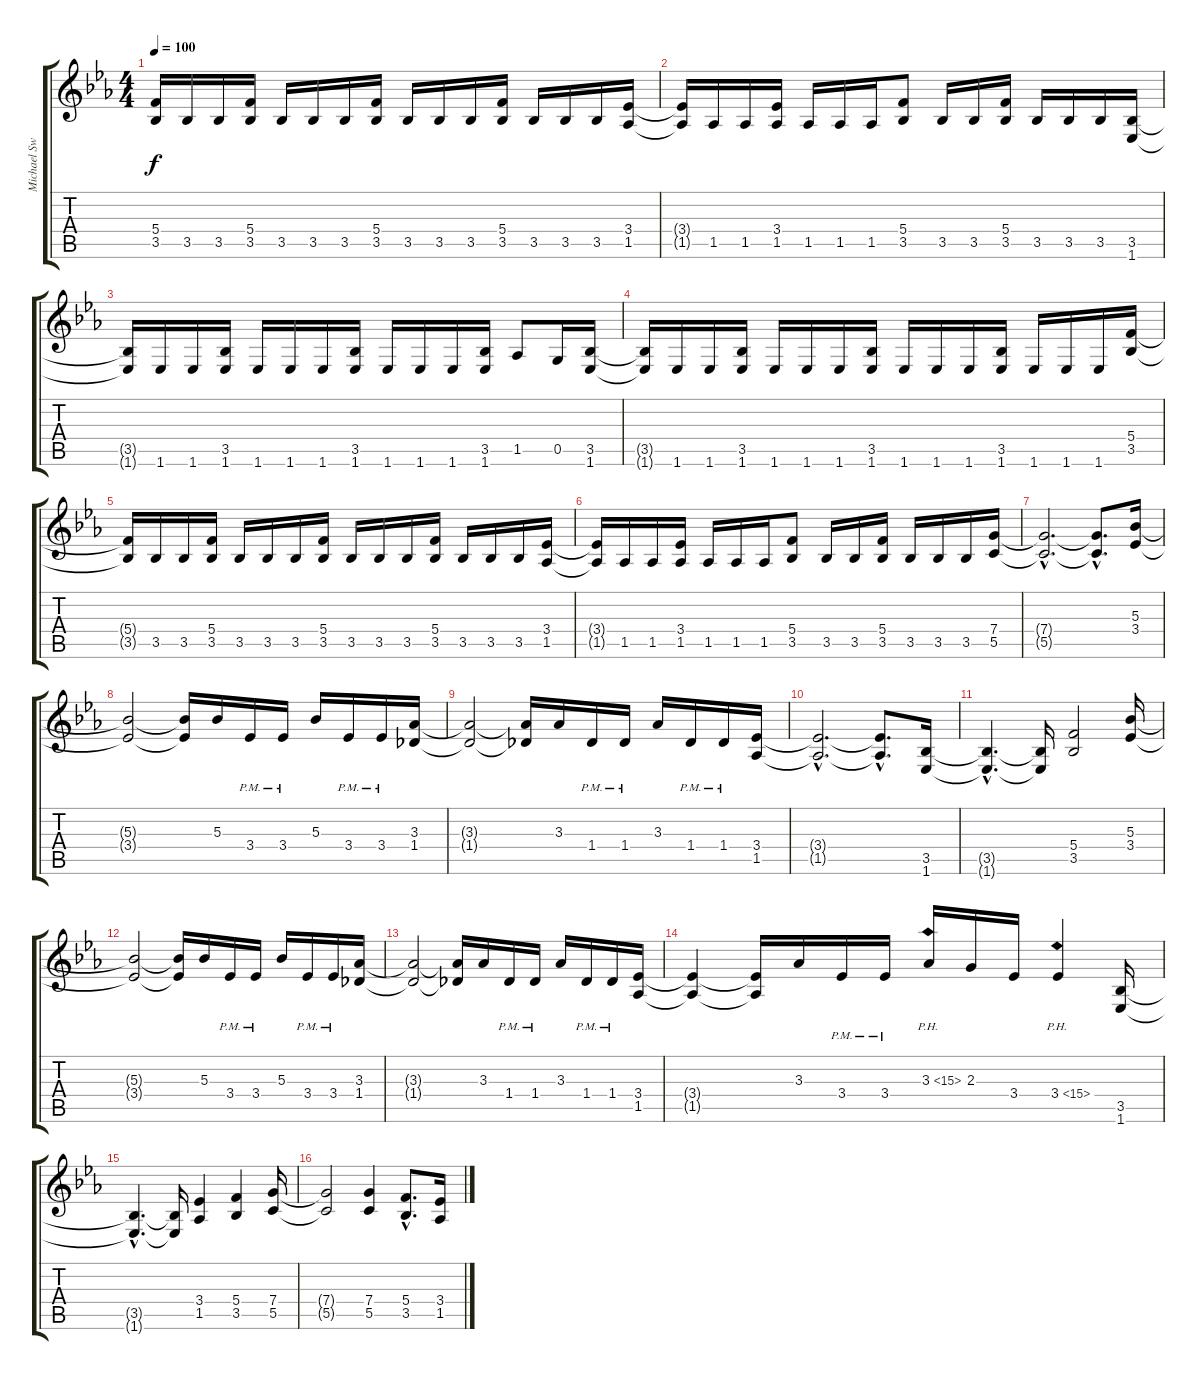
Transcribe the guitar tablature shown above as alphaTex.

\track ("Michael Sweet" "Michael Sw") {instrument distortionguitar}
\staff {score tabs}
\tuning (D4 A3 F3 C3 G2 D2) {hide}
\ts (4 4)
\tempo 100
\clef g2
\ks cminor
(5.4{t} 3.5{t}).16{dy f} 3.5.16 3.5.16 (5.4 3.5).16 3.5.16 3.5.16 3.5.16 (5.4 3.5).16 3.5.16 3.5.16 3.5.16 (5.4 3.5).16 3.5.16 3.5.16 3.5.16 (3.4 1.5).16 |
(3.4{t} 1.5{t}).16 1.5.16 1.5.16 (3.4 1.5).16 1.5.16 1.5.16 1.5.16 (5.4 3.5).8 3.5.16 3.5.16 (5.4 3.5).16 3.5.16 3.5.16 3.5.16 (3.5 1.6).16 |
(3.5{t} 1.6{t}).16 1.6.16 1.6.16 (3.5 1.6).16 1.6.16 1.6.16 1.6.16 (3.5 1.6).16 1.6.16 1.6.16 1.6.16 (3.5 1.6).16 1.5.8 0.5.16 (3.5 1.6).16 |
(3.5{t} 1.6{t}).16 1.6.16 1.6.16 (3.5 1.6).16 1.6.16 1.6.16 1.6.16 (3.5 1.6).16 1.6.16 1.6.16 1.6.16 (3.5 1.6).16 1.6.16 1.6.16 1.6.16 (5.4 3.5).16 |
(5.4{t} 3.5{t}).16 3.5.16 3.5.16 (5.4 3.5).16 3.5.16 3.5.16 3.5.16 (5.4 3.5).16 3.5.16 3.5.16 3.5.16 (5.4 3.5).16 3.5.16 3.5.16 3.5.16 (3.4 1.5).16 |
(3.4{t} 1.5{t}).16 1.5.16 1.5.16 (3.4 1.5).16 1.5.16 1.5.16 1.5.16 (5.4 3.5).8 3.5.16 3.5.16 (5.4 3.5).16 3.5.16 3.5.16 3.5.16 (7.4 5.5).16 |
(7.4{hac t} 5.5{hac t}).2{d} (7.4{hac t} 5.5{hac t}).8{d} (5.3 3.4).16 |
(5.3{t} 3.4{t}).2 (5.3{t} 3.4{t}).16 5.3.16 3.4{pm}.16 3.4{pm}.16 5.3.16 3.4{pm}.16 3.4{pm}.16 (3.3 1.4).16 |
(3.3{t} 1.4{t}).2 (3.3{t} 1.4{t}).16 3.3.16 1.4{pm}.16 1.4{pm}.16 3.3.16 1.4{pm}.16 1.4{pm}.16 (3.4 1.5).16 |
(3.4{hac t} 1.5{hac t}).2{d} (3.4{hac t} 1.5{hac t}).8{d} (3.5 1.6).16 |
(3.5{hac t} 1.6{hac t}).4{d} (3.5{t} 1.6{t}).16 (5.4 3.5).2 (5.3 3.4).16 |
(5.3{t} 3.4{t}).2 (5.3{t} 3.4{t}).16 5.3.16 3.4{pm}.16 3.4{pm}.16 5.3.16 3.4{pm}.16 3.4{pm}.16 (3.3 1.4).16 |
(3.3{t} 1.4{t}).2 (3.3{t} 1.4{t}).16 3.3.16 1.4{pm}.16 1.4{pm}.16 3.3.16 1.4{pm}.16 1.4{pm}.16 (3.4 1.5).16 |
(3.4{t} 1.5{t}).4 (3.4{t} 1.5{t}).16 3.3.16 3.4{pm}.16 3.4{pm}.16 3.3{ph 12}.16 2.3.16 3.4.16 3.4{ph 12}.4 (3.5 1.6).16 |
(3.5{hac t} 1.6{hac t}).4{d} (3.5{t} 1.6{t}).16 (3.4 1.5).4 (5.4 3.5).4 (7.4 5.5).16 |
(7.4{t} 5.5{t}).2 (7.4 5.5).4 (5.4{hac} 3.5{hac}).8{d} (3.4 1.5).16
